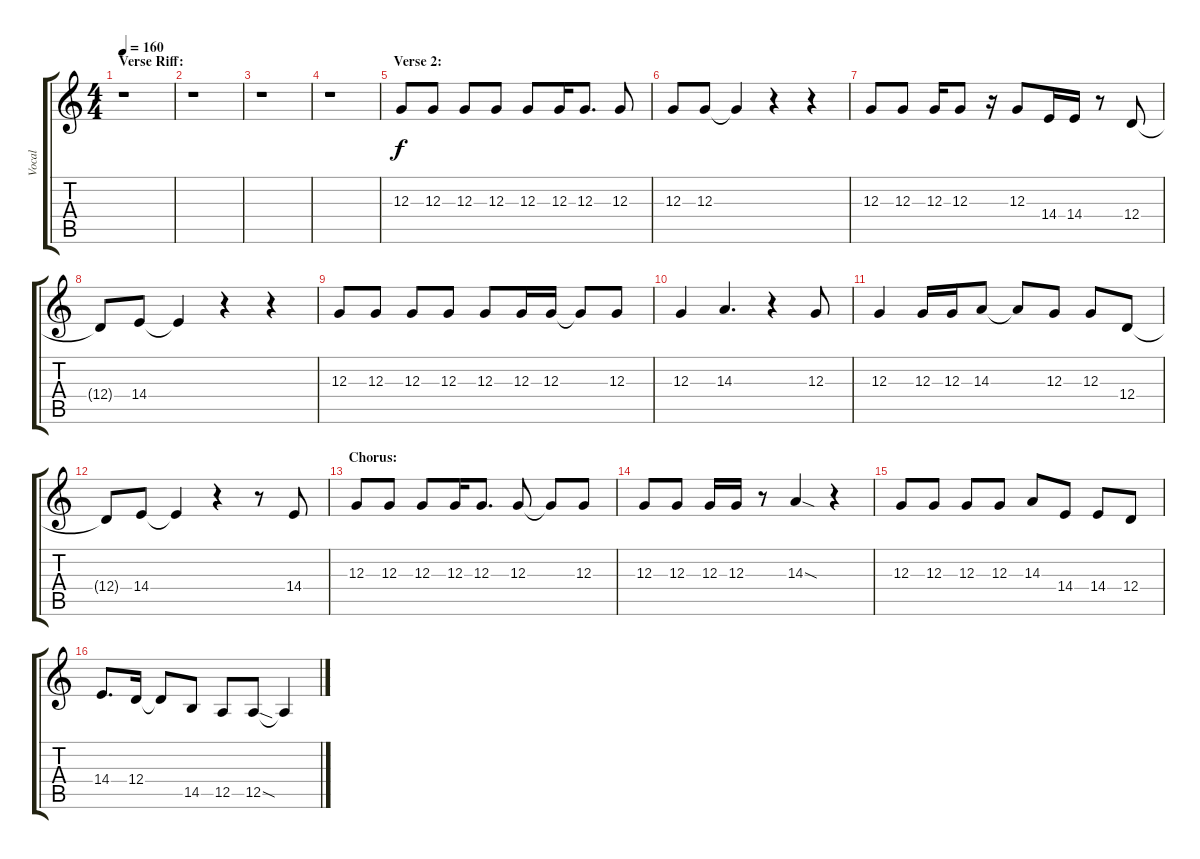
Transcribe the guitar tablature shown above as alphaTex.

\track ("Vocal" "Vocal") {instrument oboe}
\staff {score tabs}
\tuning (E4 B3 G3 D3 A2 E2) {hide}
\ts (4 4)
\section ("" "Verse Riff:")
\tempo 160
\clef g2
\ks c
r.1{dy f} |
r.1 |
r.1 |
r.1 |
\section ("" "Verse 2:")
12.3.8 12.3.8 12.3.8 12.3.8 12.3.8 12.3.16 12.3.8{d} 12.3.8 |
12.3.8 12.3.8 12.3{t}.4 r.4 r.4 |
12.3.8 12.3.8 12.3.16 12.3.8 r.16 12.3.8 14.4.16 14.4.16 r.8 12.4.8 |
12.4{t}.8 14.4.8 14.4{t}.4 r.4 r.4 |
12.3.8 12.3.8 12.3.8 12.3.8 12.3.8 12.3.16 12.3.16 12.3{t}.8 12.3.8 |
12.3.4 14.3.4{d} r.4 12.3.8 |
12.3.4 12.3.16 12.3.16 14.3.8 14.3{t}.8 12.3.8 12.3.8 12.4.8 |
12.4{t}.8 14.4.8 14.4{t}.4 r.4 r.8 14.4.8 |
\section ("" "Chorus:")
12.3.8 12.3.8 12.3.8 12.3.16 12.3.8{d} 12.3.8 12.3{t}.8 12.3.8 |
12.3.8 12.3.8 12.3.16 12.3.16 r.8 14.3{sod}.4 r.4 |
12.3.8 12.3.8 12.3.8 12.3.8 14.3.8 14.4.8 14.4.8 12.4.8 |
14.4.8{d} 12.4.16 12.4{t}.8 14.5.8 12.5.8 12.5{sod}.8 12.5{t}.4
